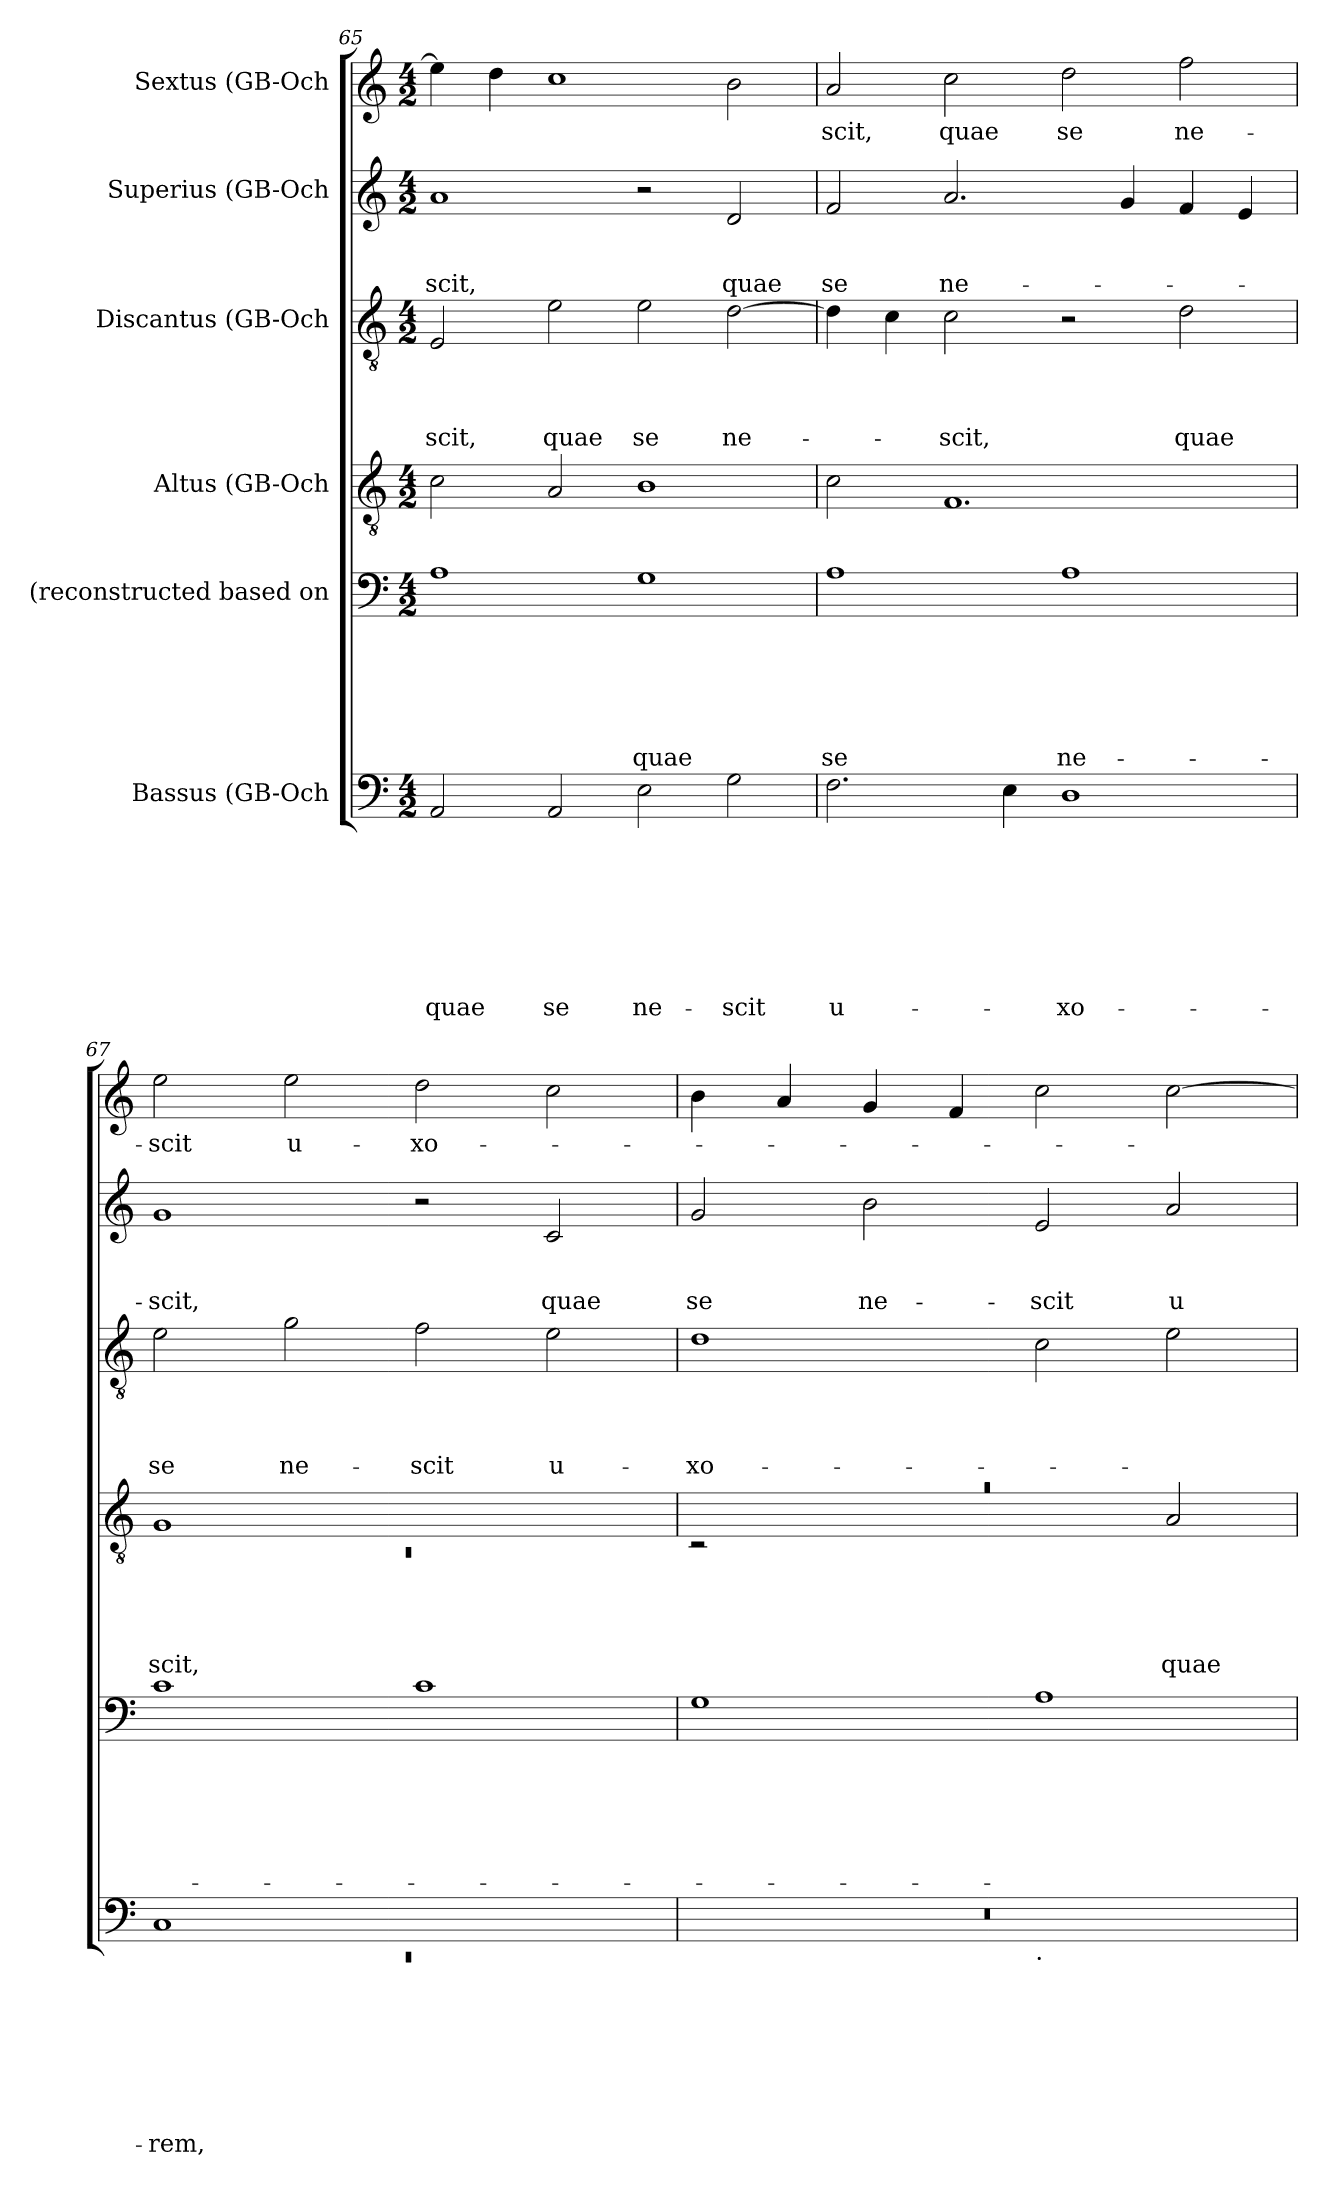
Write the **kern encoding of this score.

**kern	**text	**text	**text	**text	**text	**text	**text	**text	**kern	**text	**text	**text	**text	**text	**text	**kern	**text	**text	**text	**text	**text	**kern	**text	**text	**text	**text	**kern	**text	**text	**text	**kern	**text
*part6	*part6	*part6	*part6	*part6	*part6	*part6	*part6	*part6	*part5	*part5	*part5	*part5	*part5	*part5	*part5	*part4	*part4	*part4	*part4	*part4	*part4	*part3	*part3	*part3	*part3	*part3	*part2	*part2	*part2	*part2	*part1	*part1
*staff6	*staff6	*staff6	*staff6	*staff6	*staff6	*staff6	*staff6	*staff6	*staff5	*staff5	*staff5	*staff5	*staff5	*staff5	*staff5	*staff4	*staff4	*staff4	*staff4	*staff4	*staff4	*staff3	*staff3	*staff3	*staff3	*staff3	*staff2	*staff2	*staff2	*staff2	*staff1	*staff1
*I"Bassus (GB-Och	*	*	*	*	*	*	*	*	*I"(reconstructed based on	*	*	*	*	*	*	*I"Altus (GB-Och	*	*	*	*	*	*I"Discantus (GB-Och	*	*	*	*	*I"Superius (GB-Och	*	*	*	*I"Sextus (GB-Och	*
*clefF4	*	*	*	*	*	*	*	*	*clefF4	*	*	*	*	*	*	*clefGv2	*	*	*	*	*	*clefGv2	*	*	*	*	*clefG2	*	*	*	*clefG2	*
*k[]	*	*	*	*	*	*	*	*	*k[]	*	*	*	*	*	*	*k[]	*	*	*	*	*	*k[]	*	*	*	*	*k[]	*	*	*	*k[]	*
*C:	*	*	*	*	*	*	*	*	*C:	*	*	*	*	*	*	*C:	*	*	*	*	*	*C:	*	*	*	*	*C:	*	*	*	*C:	*
*M4/2	*	*	*	*	*	*	*	*	*M4/2	*	*	*	*	*	*	*M4/2	*	*	*	*	*	*M4/2	*	*	*	*	*M4/2	*	*	*	*M4/2	*
=65	=65	=65	=65	=65	=65	=65	=65	=65	=65	=65	=65	=65	=65	=65	=65	=65	=65	=65	=65	=65	=65	=65	=65	=65	=65	=65	=65	=65	=65	=65	=65	=65
!	!	!	!	!	!	!	!	!LO:LY:b	!	!	!	!	!	!	!	!	!	!	!	!	!	!	!	!	!	!LO:LY:b	!	!	!	!LO:LY:b	!	!
2AA/	.	.	.	.	.	.	.	quae	1A	.	.	.	.	.	.	2c\	.	.	.	.	.	2E/	.	.	.	-scit,	1a	.	.	-scit,	4ee\]	.
.	.	.	.	.	.	.	.	.	.	.	.	.	.	.	.	.	.	.	.	.	.	.	.	.	.	.	.	.	.	.	4dd\	.
!	!	!	!	!	!	!	!	!LO:LY:b	!	!	!	!	!	!	!	!	!	!	!	!	!	!	!	!	!	!LO:LY:b	!	!	!	!	!	!
2AA/	.	.	.	.	.	.	.	se	.	.	.	.	.	.	.	2A/	.	.	.	.	.	2e\	.	.	.	quae	.	.	.	.	1cc	.
!	!	!	!	!	!	!	!	!LO:LY:b	!	!	!	!	!	!	!LO:LY:b	!	!	!	!	!	!	!	!	!	!	!LO:LY:b	!	!	!	!	!	!
2E\	.	.	.	.	.	.	.	ne-	1G	.	.	.	.	.	quae	1B	.	.	.	.	.	2e\	.	.	.	se	2r	.	.	.	.	.
!	!	!	!	!	!	!	!	!LO:LY:b	!	!	!	!	!	!	!	!	!	!	!	!	!	!	!	!	!	!LO:LY:b	!	!	!	!LO:LY:b	!	!
2G\	.	.	.	.	.	.	.	-scit	.	.	.	.	.	.	.	.	.	.	.	.	.	[<2d\	.	.	.	ne-	2d/	.	.	quae	2b\	.
!!LO:LB:g=z
=66	=66	=66	=66	=66	=66	=66	=66	=66	=66	=66	=66	=66	=66	=66	=66	=66	=66	=66	=66	=66	=66	=66	=66	=66	=66	=66	=66	=66	=66	=66	=66	=66
!	!	!	!	!	!	!	!	!LO:LY:b	!	!	!	!	!	!	!LO:LY:b	!	!	!	!	!	!	!	!	!	!	!	!	!	!	!LO:LY:b	!	!LO:LY:b
2.F\	.	.	.	.	.	.	.	u-	1A	.	.	.	.	.	se	2c\	.	.	.	.	.	4d\]	.	.	.	.	2f/	.	.	se	2a/	scit,
.	.	.	.	.	.	.	.	.	.	.	.	.	.	.	.	.	.	.	.	.	.	4c\	.	.	.	.	.	.	.	.	.	.
!	!	!	!	!	!	!	!	!	!	!	!	!	!	!	!	!	!	!	!	!	!	!	!	!	!	!LO:LY:b	!	!	!	!LO:LY:b	!	!LO:LY:b
.	.	.	.	.	.	.	.	.	.	.	.	.	.	.	.	1.F	.	.	.	.	.	2c\	.	.	.	-scit,	2.a/	.	.	ne-	2cc\	quae
4E\	.	.	.	.	.	.	.	.	.	.	.	.	.	.	.	.	.	.	.	.	.	.	.	.	.	.	.	.	.	.	.	.
!	!	!	!	!	!	!	!	!LO:LY:b	!	!	!	!	!	!	!LO:LY:b	!	!	!	!	!	!	!	!	!	!	!	!	!	!	!	!	!LO:LY:b
1D	.	.	.	.	.	.	.	-xo-	1A	.	.	.	.	.	ne-	.	.	.	.	.	.	2r	.	.	.	.	.	.	.	.	2dd\	se
.	.	.	.	.	.	.	.	.	.	.	.	.	.	.	.	.	.	.	.	.	.	.	.	.	.	.	4g/	.	.	.	.	.
!	!	!	!	!	!	!	!	!	!	!	!	!	!	!	!	!	!	!	!	!	!	!	!	!	!	!LO:LY:b	!	!	!	!	!	!LO:LY:b
.	.	.	.	.	.	.	.	.	.	.	.	.	.	.	.	.	.	.	.	.	.	2d\	.	.	.	quae	4f/	.	.	.	2ff\	ne-
.	.	.	.	.	.	.	.	.	.	.	.	.	.	.	.	.	.	.	.	.	.	.	.	.	.	.	4e/	.	.	.	.	.
=67	=67	=67	=67	=67	=67	=67	=67	=67	=67	=67	=67	=67	=67	=67	=67	=67	=67	=67	=67	=67	=67	=67	=67	=67	=67	=67	=67	=67	=67	=67	=67	=67
*^	*	*	*	*	*	*	*	*	*	*	*	*	*	*	*	*^	*	*	*	*	*	*	*	*	*	*	*	*	*	*	*	*
!	!LO:N:vis=1	!	!	!	!	!	!	!	!LO:LY:b	!	!	!	!	!	!	!	!	!LO:N:vis=1	!	!	!	!	!LO:LY:b	!	!	!	!	!LO:LY:b	!	!	!	!LO:LY:b	!	!LO:LY:b
1C	0rEE	.	.	.	.	.	.	.	-rem,	1c	.	.	.	.	.	.	1G	0rC	.	.	.	.	-scit,	2e\	.	.	.	se	1g	.	.	-scit,	2ee\	-scit
!	!	!	!	!	!	!	!	!	!	!	!	!	!	!	!	!	!	!	!	!	!	!	!	!	!	!	!	!LO:LY:b	!	!	!	!	!	!LO:LY:b
.	.	.	.	.	.	.	.	.	.	.	.	.	.	.	.	.	.	.	.	.	.	.	.	2g\	.	.	.	ne-	.	.	.	.	2ee\	u-
!	!	!	!	!	!	!	!	!	!	!	!	!	!	!	!	!	!	!	!	!	!	!	!	!	!	!	!	!LO:LY:b	!	!	!	!	!	!LO:LY:b
1ryy	.	.	.	.	.	.	.	.	.	1c	.	.	.	.	.	.	1ryy	.	.	.	.	.	.	2f\	.	.	.	-scit	2r	.	.	.	2dd\	-xo-
!	!	!	!	!	!	!	!	!	!	!	!	!	!	!	!	!	!	!	!	!	!	!	!	!	!	!	!	!LO:LY:b	!	!	!	!LO:LY:b	!	!
.	.	.	.	.	.	.	.	.	.	.	.	.	.	.	.	.	.	.	.	.	.	.	.	2e\	.	.	.	u-	2c/	.	.	quae	2cc\	.
=68	=68	=68	=68	=68	=68	=68	=68	=68	=68	=68	=68	=68	=68	=68	=68	=68	=68	=68	=68	=68	=68	=68	=68	=68	=68	=68	=68	=68	=68	=68	=68	=68	=68	=68
!	!	!	!	!	!	!	!	!	!	!	!	!	!	!	!	!	!LO:N:vis=1	!	!	!	!	!	!	!	!	!	!	!LO:LY:b	!	!	!	!LO:LY:b	!	!
0r	1ryy	.	.	.	.	.	.	.	.	1G	.	.	.	.	.	.	0ra	2rC	.	.	.	.	.	1d	.	.	.	-xo-	2g/	.	.	se	4b\	.
.	.	.	.	.	.	.	.	.	.	.	.	.	.	.	.	.	.	.	.	.	.	.	.	.	.	.	.	.	.	.	.	.	4a/	.
!	!	!	!	!	!	!	!	!	!	!	!	!	!	!	!	!	!	!	!	!	!	!	!	!	!	!	!	!	!	!	!	!LO:LY:b	!	!
.	.	.	.	.	.	.	.	.	.	.	.	.	.	.	.	.	.	1ryy	.	.	.	.	.	.	.	.	.	.	2b\	.	.	ne-	4g/	.
.	.	.	.	.	.	.	.	.	.	.	.	.	.	.	.	.	.	.	.	.	.	.	.	.	.	.	.	.	.	.	.	.	4f/	.
!	!LO:TX:b:t=.	!	!	!	!	!	!	!	!	!	!	!	!	!	!	!	!	!	!	!	!	!	!	!	!	!	!	!	!	!	!	!	!	!
!	!	!	!	!	!	!	!	!	!	!	!	!	!	!	!	!	!	!	!	!	!	!	!	!	!	!	!	!	!	!	!	!LO:LY:b	!	!
.	1ryy	.	.	.	.	.	.	.	.	1A	.	.	.	.	.	.	.	.	.	.	.	.	.	2c\	.	.	.	.	2e/	.	.	-scit	2cc\	.
!	!	!	!	!	!	!	!	!	!	!	!	!	!	!	!	!	!	!	!	!	!	!	!LO:LY:b	!	!	!	!	!	!	!	!	!LO:LY:b	!	!
.	.	.	.	.	.	.	.	.	.	.	.	.	.	.	.	.	.	2A/	.	.	.	.	quae	2e\	.	.	.	.	2a/	.	.	u-	[>2cc\	.
*v	*v	*	*	*	*	*	*	*	*	*	*	*	*	*	*	*	*v	*v	*	*	*	*	*	*	*	*	*	*	*	*	*	*	*	*
=	=	=	=	=	=	=	=	=	=	=	=	=	=	=	=	=	=	=	=	=	=	=	=	=	=	=	=	=	=	=	=	=
*-	*-	*-	*-	*-	*-	*-	*-	*-	*-	*-	*-	*-	*-	*-	*-	*-	*-	*-	*-	*-	*-	*-	*-	*-	*-	*-	*-	*-	*-	*-	*-	*-
